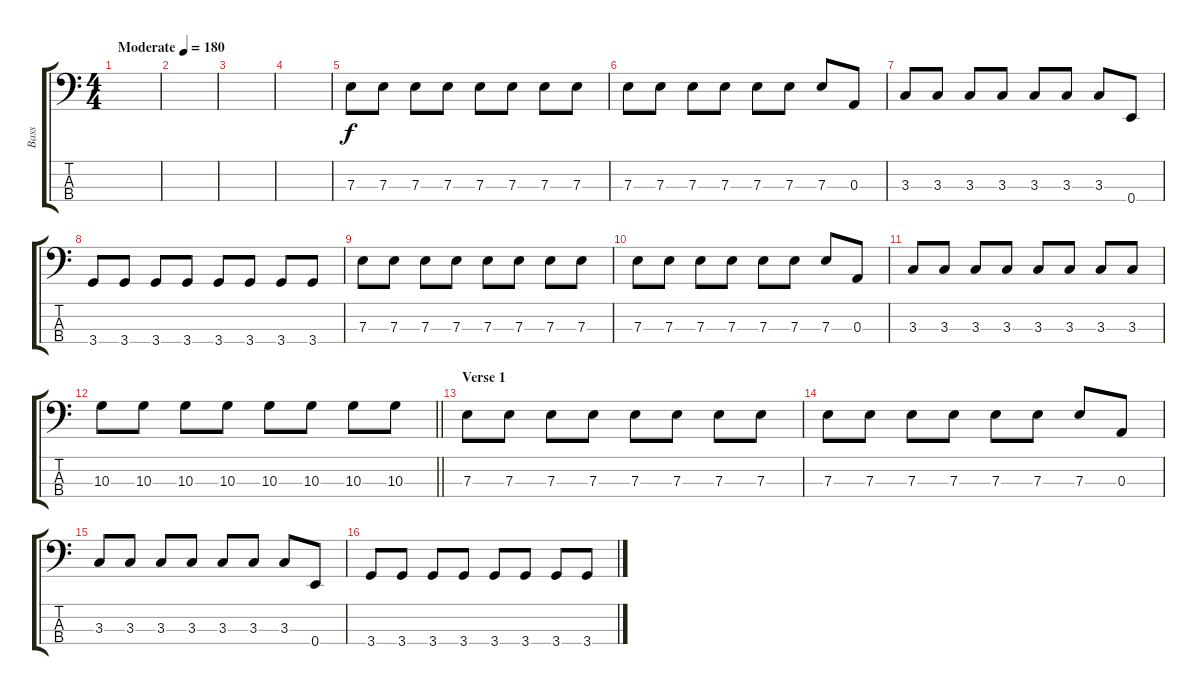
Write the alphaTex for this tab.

\track ("Bass" "Bass") {instrument electricbassfinger}
\staff {score tabs}
\tuning (G2 D2 A1 E1) {hide}
\ts (4 4)
\tempo (180 "Moderate")
\clef f4
\ks c
|
|
|
|
7.3.8 7.3.8 7.3.8 7.3.8 7.3.8 7.3.8 7.3.8 7.3.8 |
7.3.8 7.3.8 7.3.8 7.3.8 7.3.8 7.3.8 7.3.8 0.3.8 |
3.3.8 3.3.8 3.3.8 3.3.8 3.3.8 3.3.8 3.3.8 0.4.8 |
3.4.8 3.4.8 3.4.8 3.4.8 3.4.8 3.4.8 3.4.8 3.4.8 |
7.3.8 7.3.8 7.3.8 7.3.8 7.3.8 7.3.8 7.3.8 7.3.8 |
7.3.8 7.3.8 7.3.8 7.3.8 7.3.8 7.3.8 7.3.8 0.3.8 |
3.3.8 3.3.8 3.3.8 3.3.8 3.3.8 3.3.8 3.3.8 3.3.8 |
\barLineRight lightlight
10.3.8 10.3.8 10.3.8 10.3.8 10.3.8 10.3.8 10.3.8 10.3.8 |
\section ("" "Verse 1")
7.3.8 7.3.8 7.3.8 7.3.8 7.3.8 7.3.8 7.3.8 7.3.8 |
7.3.8 7.3.8 7.3.8 7.3.8 7.3.8 7.3.8 7.3.8 0.3.8 |
3.3.8 3.3.8 3.3.8 3.3.8 3.3.8 3.3.8 3.3.8 0.4.8 |
3.4.8 3.4.8 3.4.8 3.4.8 3.4.8 3.4.8 3.4.8 3.4.8
